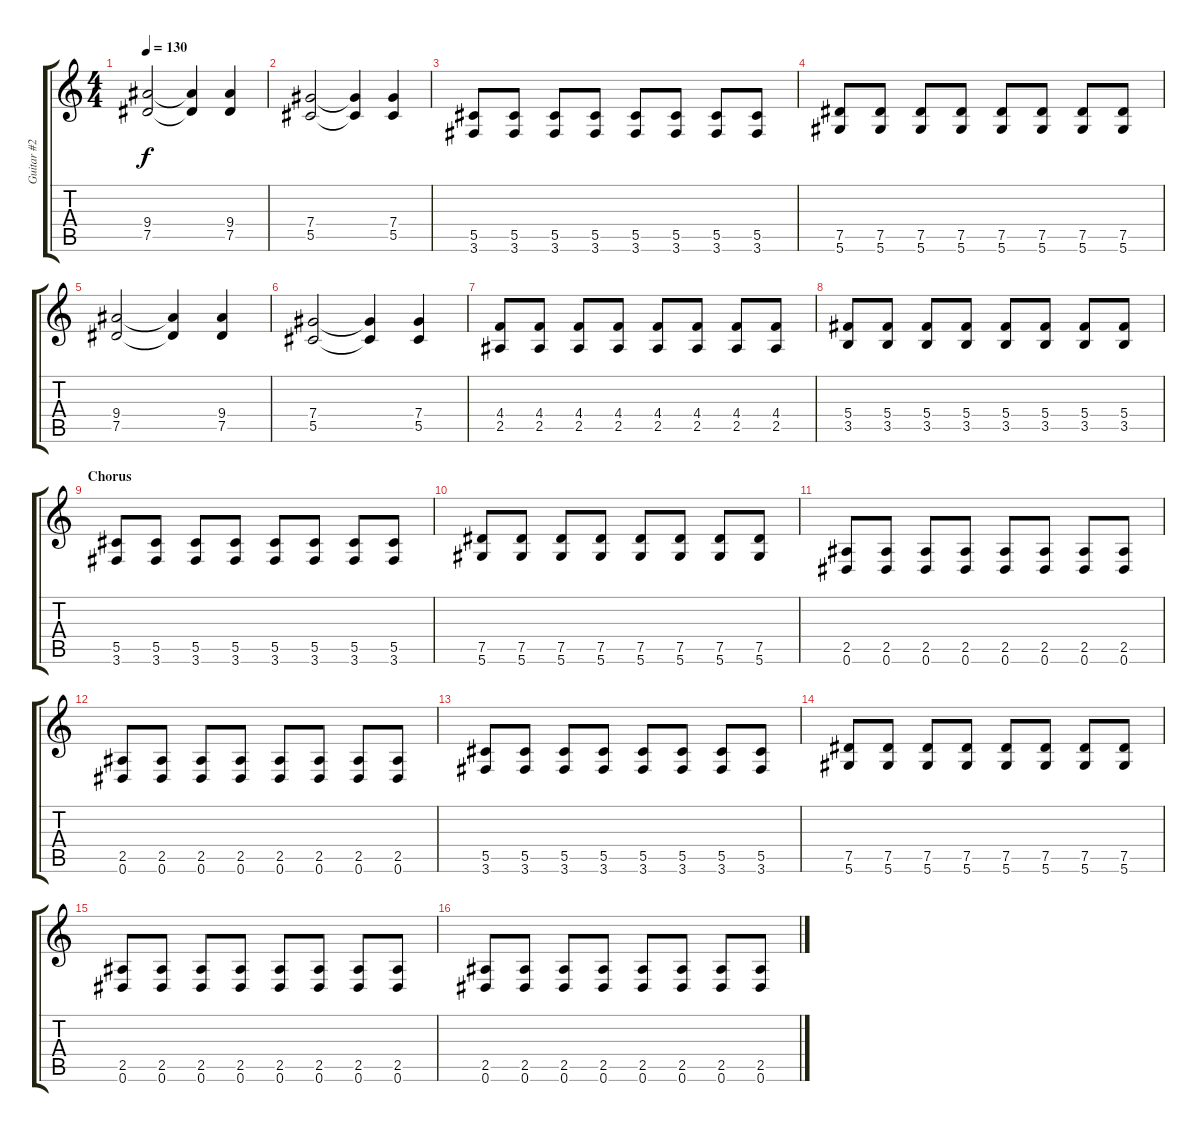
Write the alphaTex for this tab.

\track ("Guitar #2" "Guitar #2") {instrument acousticguitarsteel}
\staff {score tabs}
\tuning (Eb4 Bb3 Gb3 Db3 Ab2 Eb2) {hide}
\ts (4 4)
\tempo 130
\clef g2
\ks c
(9.4 7.5).2{dy f} (9.4{t} 7.5{t}).4 (9.4 7.5).4 |
(7.4 5.5).2 (7.4{t} 5.5{t}).4 (7.4 5.5).4 |
(5.5 3.6).8 (5.5 3.6).8 (5.5 3.6).8 (5.5 3.6).8 (5.5 3.6).8 (5.5 3.6).8 (5.5 3.6).8 (5.5 3.6).8 |
(7.5 5.6).8 (7.5 5.6).8 (7.5 5.6).8 (7.5 5.6).8 (7.5 5.6).8 (7.5 5.6).8 (7.5 5.6).8 (7.5 5.6).8 |
(9.4 7.5).2 (9.4{t} 7.5{t}).4 (9.4 7.5).4 |
(7.4 5.5).2 (7.4{t} 5.5{t}).4 (7.4 5.5).4 |
(4.4 2.5).8 (4.4 2.5).8 (4.4 2.5).8 (4.4 2.5).8 (4.4 2.5).8 (4.4 2.5).8 (4.4 2.5).8 (4.4 2.5).8 |
(5.4 3.5).8 (5.4 3.5).8 (5.4 3.5).8 (5.4 3.5).8 (5.4 3.5).8 (5.4 3.5).8 (5.4 3.5).8 (5.4 3.5).8 |
\section ("" "Chorus")
(5.5 3.6).8 (5.5 3.6).8 (5.5 3.6).8 (5.5 3.6).8 (5.5 3.6).8 (5.5 3.6).8 (5.5 3.6).8 (5.5 3.6).8 |
(7.5 5.6).8 (7.5 5.6).8 (7.5 5.6).8 (7.5 5.6).8 (7.5 5.6).8 (7.5 5.6).8 (7.5 5.6).8 (7.5 5.6).8 |
(2.5 0.6).8 (2.5 0.6).8 (2.5 0.6).8 (2.5 0.6).8 (2.5 0.6).8 (2.5 0.6).8 (2.5 0.6).8 (2.5 0.6).8 |
(2.5 0.6).8 (2.5 0.6).8 (2.5 0.6).8 (2.5 0.6).8 (2.5 0.6).8 (2.5 0.6).8 (2.5 0.6).8 (2.5 0.6).8 |
(5.5 3.6).8 (5.5 3.6).8 (5.5 3.6).8 (5.5 3.6).8 (5.5 3.6).8 (5.5 3.6).8 (5.5 3.6).8 (5.5 3.6).8 |
(7.5 5.6).8 (7.5 5.6).8 (7.5 5.6).8 (7.5 5.6).8 (7.5 5.6).8 (7.5 5.6).8 (7.5 5.6).8 (7.5 5.6).8 |
(2.5 0.6).8 (2.5 0.6).8 (2.5 0.6).8 (2.5 0.6).8 (2.5 0.6).8 (2.5 0.6).8 (2.5 0.6).8 (2.5 0.6).8 |
(2.5 0.6).8 (2.5 0.6).8 (2.5 0.6).8 (2.5 0.6).8 (2.5 0.6).8 (2.5 0.6).8 (2.5 0.6).8 (2.5 0.6).8
